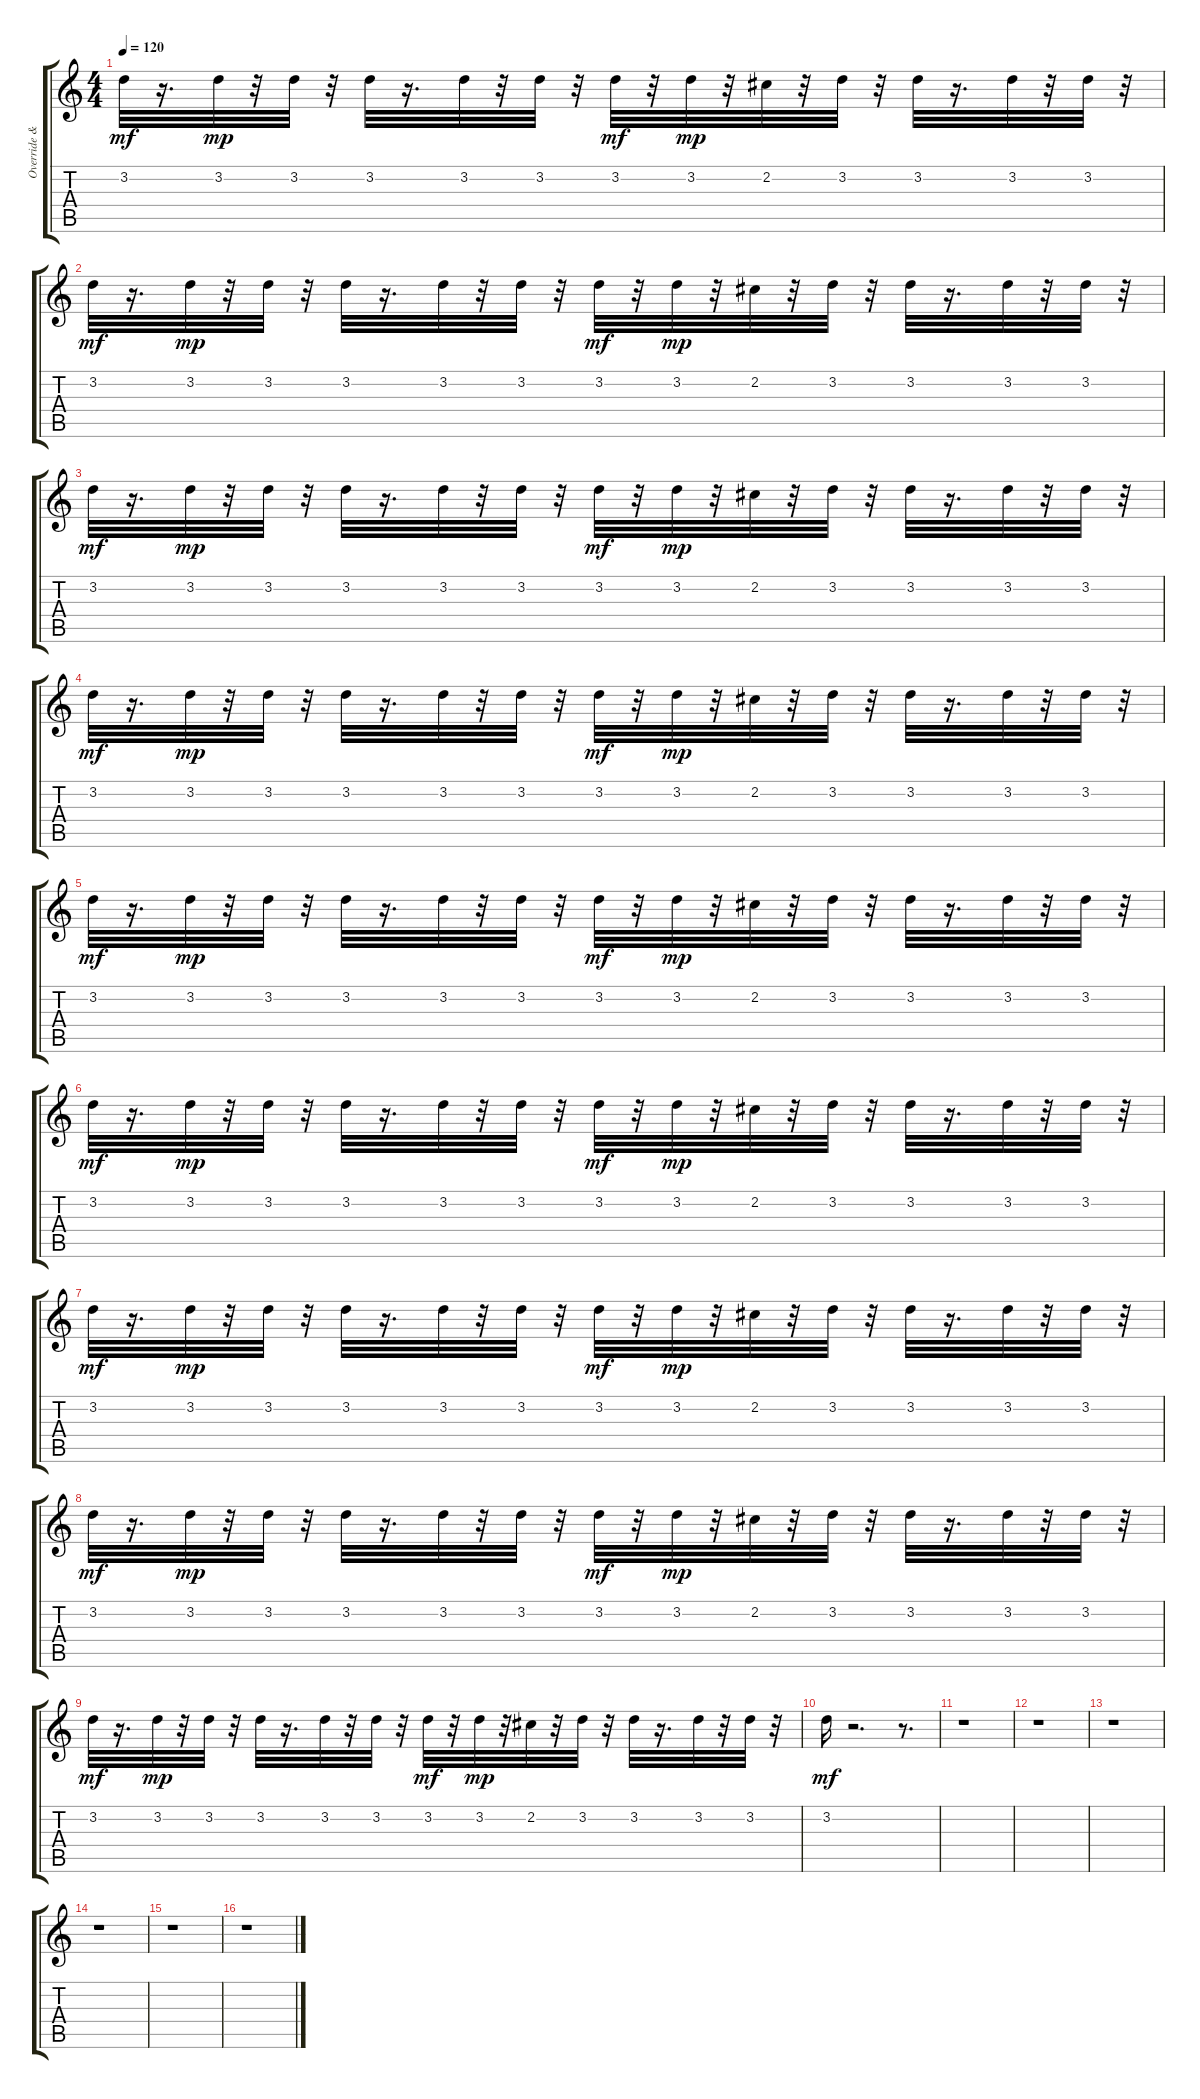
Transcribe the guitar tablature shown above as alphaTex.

\track ("Override & mute Guitars" "Override &") {instrument overdrivenguitar}
\staff {score tabs}
\tuning (E4 B3 G3 D3 A2 E2) {hide}
\ts (4 4)
\tempo 120
\clef g2
\ks c
3.2.32{dy mf} r.16{d} 3.2.32{dy mp} r.32 3.2.32 r.32 3.2.32 r.16{d} 3.2.32 r.32 3.2.32 r.32 3.2.32{dy mf} r.32 3.2.32{dy mp} r.32 2.2.32 r.32 3.2.32 r.32 3.2.32 r.16{d} 3.2.32 r.32 3.2.32 r.32 |
3.2.32{dy mf} r.16{d} 3.2.32{dy mp} r.32 3.2.32 r.32 3.2.32 r.16{d} 3.2.32 r.32 3.2.32 r.32 3.2.32{dy mf} r.32 3.2.32{dy mp} r.32 2.2.32 r.32 3.2.32 r.32 3.2.32 r.16{d} 3.2.32 r.32 3.2.32 r.32 |
3.2.32{dy mf} r.16{d} 3.2.32{dy mp} r.32 3.2.32 r.32 3.2.32 r.16{d} 3.2.32 r.32 3.2.32 r.32 3.2.32{dy mf} r.32 3.2.32{dy mp} r.32 2.2.32 r.32 3.2.32 r.32 3.2.32 r.16{d} 3.2.32 r.32 3.2.32 r.32 |
3.2.32{dy mf} r.16{d} 3.2.32{dy mp} r.32 3.2.32 r.32 3.2.32 r.16{d} 3.2.32 r.32 3.2.32 r.32 3.2.32{dy mf} r.32 3.2.32{dy mp} r.32 2.2.32 r.32 3.2.32 r.32 3.2.32 r.16{d} 3.2.32 r.32 3.2.32 r.32 |
3.2.32{dy mf} r.16{d} 3.2.32{dy mp} r.32 3.2.32 r.32 3.2.32 r.16{d} 3.2.32 r.32 3.2.32 r.32 3.2.32{dy mf} r.32 3.2.32{dy mp} r.32 2.2.32 r.32 3.2.32 r.32 3.2.32 r.16{d} 3.2.32 r.32 3.2.32 r.32 |
3.2.32{dy mf} r.16{d} 3.2.32{dy mp} r.32 3.2.32 r.32 3.2.32 r.16{d} 3.2.32 r.32 3.2.32 r.32 3.2.32{dy mf} r.32 3.2.32{dy mp} r.32 2.2.32 r.32 3.2.32 r.32 3.2.32 r.16{d} 3.2.32 r.32 3.2.32 r.32 |
3.2.32{dy mf} r.16{d} 3.2.32{dy mp} r.32 3.2.32 r.32 3.2.32 r.16{d} 3.2.32 r.32 3.2.32 r.32 3.2.32{dy mf} r.32 3.2.32{dy mp} r.32 2.2.32 r.32 3.2.32 r.32 3.2.32 r.16{d} 3.2.32 r.32 3.2.32 r.32 |
3.2.32{dy mf} r.16{d} 3.2.32{dy mp} r.32 3.2.32 r.32 3.2.32 r.16{d} 3.2.32 r.32 3.2.32 r.32 3.2.32{dy mf} r.32 3.2.32{dy mp} r.32 2.2.32 r.32 3.2.32 r.32 3.2.32 r.16{d} 3.2.32 r.32 3.2.32 r.32 |
3.2.32{dy mf} r.16{d} 3.2.32{dy mp} r.32 3.2.32 r.32 3.2.32 r.16{d} 3.2.32 r.32 3.2.32 r.32 3.2.32{dy mf} r.32 3.2.32{dy mp} r.32 2.2.32 r.32 3.2.32 r.32 3.2.32 r.16{d} 3.2.32 r.32 3.2.32 r.32 |
3.2.16{dy mf} r.2{d} r.8{d} |
r.1 |
r.1 |
r.1 |
r.1 |
r.1 |
r.1
